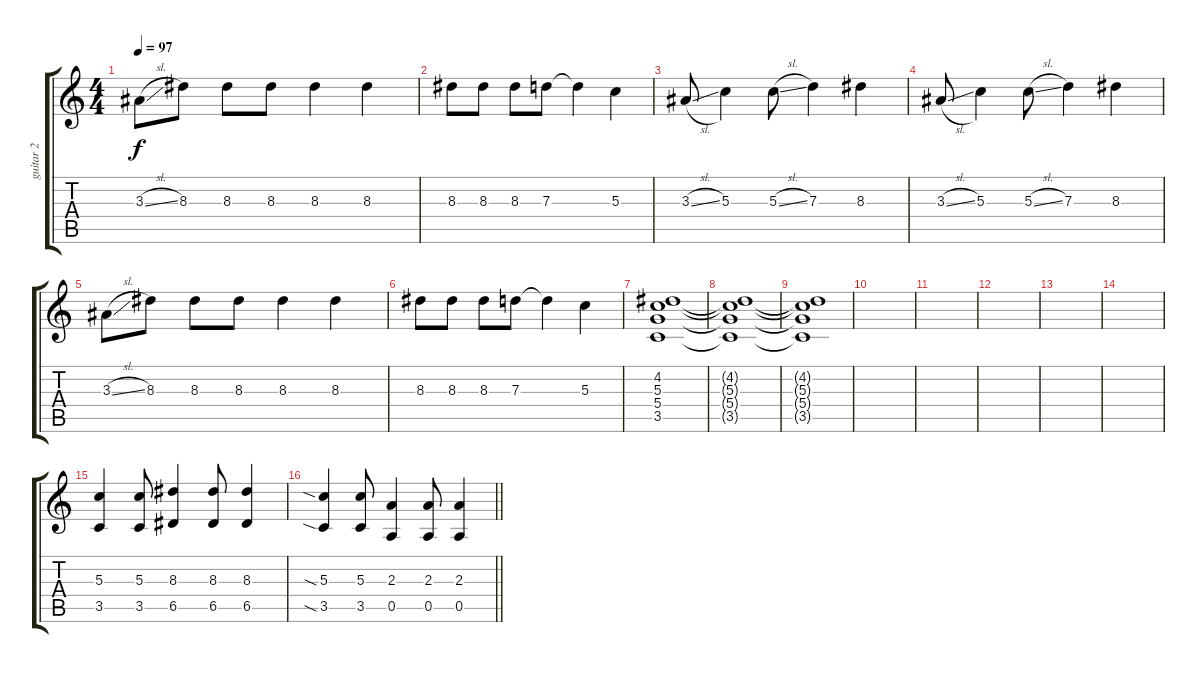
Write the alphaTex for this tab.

\track ("guitar 2" "guitar 2") {instrument electricguitarjazz}
\staff {score tabs}
\tuning (E4 B3 G3 D3 A2 E2) {hide}
\ts (4 4)
\tempo 97
\clef g2
\ks c
3.3{sl}.8{dy f} 8.3.8 8.3.8 8.3.8 8.3.4 8.3.4 |
8.3.8 8.3.8 8.3.8 7.3.8 7.3{t}.4 5.3.4 |
3.3{sl}.8 5.3.4 5.3{sl}.8 7.3.4 8.3.4 |
3.3{sl}.8 5.3.4 5.3{sl}.8 7.3.4 8.3.4 |
3.3{sl}.8 8.3.8 8.3.8 8.3.8 8.3.4 8.3.4 |
8.3.8 8.3.8 8.3.8 7.3.8 7.3{t}.4 5.3.4 |
(4.2 5.3 5.4 3.5).1 |
(4.2{t} 5.3{t} 5.4{t} 3.5{t}).1 |
(4.2{t} 5.3{t} 5.4{t} 3.5{t}).1 |
|
|
|
|
|
(5.3 3.5).4{balance 13 instrument electricguitarjazz} (5.3 3.5).8 (8.3 6.5).4 (8.3 6.5).8 (8.3 6.5).4 |
\barLineRight lightlight
(5.3{sia} 3.5{sia}).4 (5.3 3.5).8 (2.3 0.5).4 (2.3 0.5).8 (2.3 0.5).4
